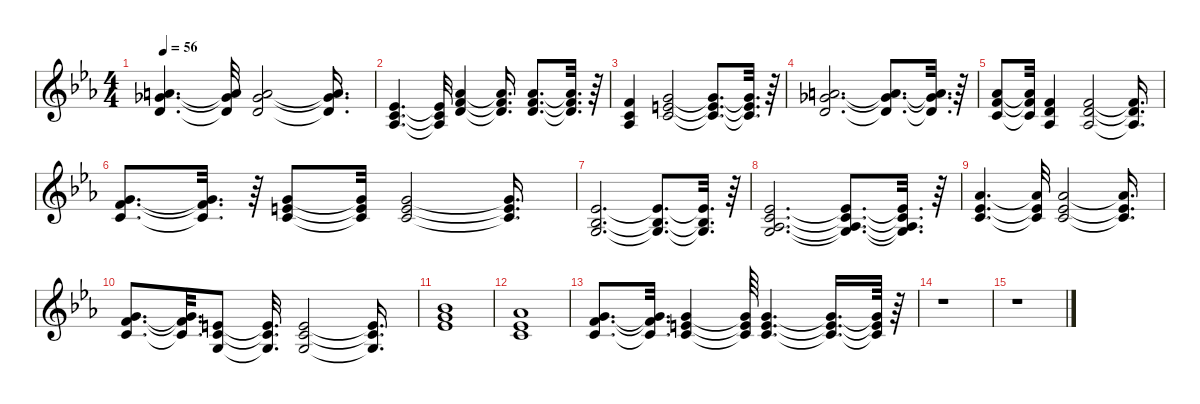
\defaultSystemsLayout 4
\hideDynamics
\bracketExtendMode nobrackets
\singleTrackTrackNamePolicy hidden
\multiTrackTrackNamePolicy hidden
\firstSystemTrackNameMode fullname
\firstSystemTrackNameOrientation horizontal
\otherSystemsTrackNameOrientation horizontal
\track ("Rock Organ" "org.") {instrument rockorgan}
\staff {score}
\tuning (E4 B3 G3 D3 A2 E2)
\ts (4 4)
\tempo 56
\clef g2
\ks cminor
(5.1{acc forcenatural} 7.2{acc b} 7.3{acc forcenatural}).4{d dy f beam Up} (5.1{t acc forcenatural} 7.2{t acc b} 7.3{t acc forcenatural}).32{beam Up} (5.1{acc forcenatural} 7.2{acc b} 7.3{acc forcenatural}).2{beam Up} (5.1{t acc forcenatural} 7.2{t acc b} 7.3{t acc forcenatural}).16{d beam Up} |
(4.2{acc b} 5.3{acc forcenatural} 6.4{acc b}).4{d beam Up} (4.2{t acc b} 5.3{t acc forcenatural} 6.4{t acc b}).32{beam Up} (4.1{acc b} 6.2{acc forcenatural} 7.3{acc forcenatural}).4{beam Up} (4.1{t acc b} 6.2{t acc forcenatural} 7.3{t acc forcenatural}).16{d beam Up} (4.1{acc b} 6.2{acc forcenatural} 7.3{acc forcenatural}).8{d beam Up} (4.1{t acc b} 6.2{t acc forcenatural} 7.3{t acc forcenatural}).32{d beam Up} r.64{beam Up} |
(6.2{acc forcenatural} 5.3{acc forcenatural} 6.4{acc b}).4{beam Up} (3.1{acc forcenatural} 5.2{acc forcenatural} 5.3{acc forcenatural}).2{beam Up} (3.1{t acc forcenatural} 5.2{t acc forcenatural} 5.3{t acc forcenatural}).8{d beam Up} (3.1{t acc forcenatural} 5.2{t acc forcenatural} 5.3{t acc forcenatural}).32{d beam Up} r.64{beam Up} |
(5.1{acc forcenatural} 7.2{acc b} 7.3{acc forcenatural}).2{d beam Up} (5.1{t acc forcenatural} 7.2{t acc b} 7.3{t acc forcenatural}).8{d beam Up} (5.1{t acc forcenatural} 7.2{t acc b} 7.3{t acc forcenatural}).32{d beam Up} r.64{beam Up} |
(4.1{acc b} 6.2{acc forcenatural} 5.3{acc forcenatural}).8{beam Up} (4.1{t acc b} 6.2{t acc forcenatural} 5.3{t acc forcenatural}).32{beam Up} (6.2{acc forcenatural} 7.3{acc forcenatural} 6.4{acc b}).4{beam Up} (6.2{acc forcenatural} 7.3{acc forcenatural} 6.4{acc b}).2{beam Up} (6.2{t acc forcenatural} 7.3{t acc forcenatural} 6.4{t acc b}).16{d beam Up} |
(8.2{acc forcenatural} 10.3{acc forcenatural} 10.4{acc forcenatural}).8{d beam Up} (8.2{t acc forcenatural} 10.3{t acc forcenatural} 10.4{t acc forcenatural}).32{d beam Up} r.64{beam Up} (8.2{acc forcenatural} 9.3{acc forcenatural} 10.4{acc forcenatural}).8{beam Up} (8.2{t acc forcenatural} 9.3{t acc forcenatural} 10.4{t acc forcenatural}).32{beam Up} (8.2{acc forcenatural} 9.3{acc forcenatural} 10.4{acc forcenatural}).2{beam Up} (8.2{t acc forcenatural} 9.3{t acc forcenatural} 10.4{t acc forcenatural}).16{d beam Up} |
(8.3{acc b} 8.4{acc b} 10.5{acc forcenatural}).2{d beam Up} (8.3{t acc b} 8.4{t acc b} 10.5{t acc forcenatural}).8{d beam Up} (8.3{t acc b} 8.4{t acc b} 10.5{t acc forcenatural}).32{d beam Up} r.64{beam Up} |
(0.3{acc forcenatural} 13.4{acc b} 15.5{acc forcenatural} 16.6{acc b}).2{d beam Up} (0.3{t acc forcenatural} 13.4{t acc b} 15.5{t acc forcenatural} 16.6{t acc b}).8{d beam Up} (0.3{t acc forcenatural} 13.4{t acc b} 15.5{t acc forcenatural} 16.6{t acc b}).32{d beam Up} r.64{beam Up} |
(4.1{acc b} 4.2{acc b} 5.3{acc forcenatural}).4{d beam Up} (4.1{t acc b} 4.2{t acc b} 5.3{t acc forcenatural}).32{beam Up} (4.1{acc b} 4.2{acc b} 5.3{acc forcenatural}).2{beam Up} (4.1{t acc b} 4.2{t acc b} 5.3{t acc forcenatural}).16{d beam Up} |
(3.1{acc forcenatural} 6.2{acc forcenatural} 5.3{acc forcenatural}).8{d beam Up} (3.1{t acc forcenatural} 6.2{t acc forcenatural} 5.3{t acc forcenatural}).32{d beam Up} (5.2{acc forcenatural} 5.3{acc forcenatural} 5.4{acc forcenatural}).8{beam Up} (5.2{t acc forcenatural} 5.3{t acc forcenatural} 5.4{t acc forcenatural}).32{d beam Up} (5.2{acc forcenatural} 5.3{acc forcenatural} 5.4{acc forcenatural}).2{beam Up} (5.2{t acc forcenatural} 5.3{t acc forcenatural} 5.4{t acc forcenatural}).16{d beam Up} |
(6.1{acc b} 8.2{acc forcenatural} 8.3{acc b}).1{beam Up} |
(4.1{acc b} 4.2{acc b} 5.3{acc forcenatural}).1{beam Up} |
(3.1{acc forcenatural} 6.2{acc forcenatural} 5.3{acc forcenatural}).8{d beam Up} (3.1{t acc forcenatural} 6.2{t acc forcenatural} 5.3{t acc forcenatural}).32{d beam Up} (3.1{acc forcenatural} 5.2{acc forcenatural} 5.3{acc forcenatural}).4{beam Up} (3.1{t acc forcenatural} 5.2{t acc forcenatural} 5.3{t acc forcenatural}).64{beam Up} (3.1{acc forcenatural} 5.2{acc forcenatural} 5.3{acc forcenatural}).4{d beam Up} (3.1{t acc forcenatural} 5.2{t acc forcenatural} 5.3{t acc forcenatural}).16{d beam Up} (3.1{t acc forcenatural} 5.2{t acc forcenatural} 5.3{t acc forcenatural}).64{beam Up} r.64{beam Up} |
r.1{beam Down} |
r.1{beam Down}
